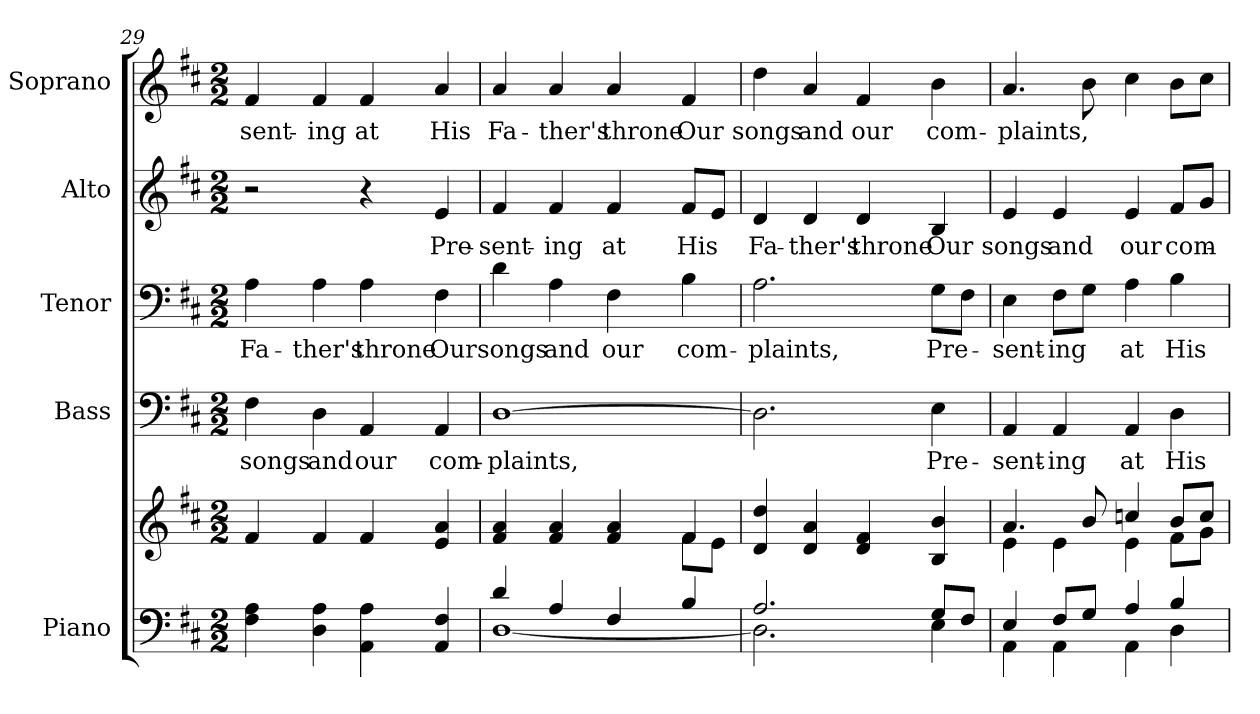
**kern	**kern	**kern	**text	**kern	**text	**kern	**text	**kern	**text
*part5	*part5	*part4	*part4	*part3	*part3	*part2	*part2	*part1	*part1
*staff6	*staff5	*staff4	*staff4	*staff3	*staff3	*staff2	*staff2	*staff1	*staff1
*I"Piano	*	*I"Bass	*	*I"Tenor	*	*I"Alto	*	*I"Soprano	*
*I'Pno.	*	*I'B.	*	*I'T.	*	*I'A.	*	*I'S.	*
*clefF4	*clefG2	*clefF4	*	*clefF4	*	*clefG2	*	*clefG2	*
*k[f#c#]	*k[f#c#]	*k[f#c#]	*	*k[f#c#]	*	*k[f#c#]	*	*k[f#c#]	*
*D:	*D:	*D:	*	*D:	*	*D:	*	*D:	*
*M2/2	*M2/2	*M2/2	*	*M2/2	*	*M2/2	*	*M2/2	*
=29	=29	=29	=29	=29	=29	=29	=29	=29	=29
!	!	!	!LO:LY:b:color=#000000	!	!	!	!	!	!
!	!	!	!	!	!LO:LY:b:color=#000000	!	!	!	!
!	!	!	!	!	!	!	!	!	!LO:LY:b:color=#000000
4F#i\ 4Ai	4f#i/	4F#i\	songs	4Ai\	Fa-	2r	.	4f#i/	-sent-
!	!	!	!LO:LY:b:color=#000000	!	!	!	!	!	!
!	!	!	!	!	!LO:LY:b:color=#000000	!	!	!	!
!	!	!	!	!	!	!	!	!	!LO:LY:b:color=#000000
4Di\ 4Ai	4f#i/	4Di\	and	4Ai\	-ther's	.	.	4f#i/	-ing
!	!	!	!LO:LY:b:color=#000000	!	!	!	!	!	!
!	!	!	!	!	!LO:LY:b:color=#000000	!	!	!	!
!	!	!	!	!	!	!	!	!	!LO:LY:b:color=#000000
4AAi\ 4Ai	4f#i/	4AAi/	our	4Ai\	throne	4r	.	4f#i/	at
!	!	!	!LO:LY:b:color=#000000	!	!	!	!	!	!
!	!	!	!	!	!LO:LY:b:color=#000000	!	!	!	!
!	!	!	!	!	!	!	!LO:LY:b:color=#000000	!	!
!	!	!	!	!	!	!	!	!	!LO:LY:b:color=#000000
4AAi/ 4F#i	4ei/ 4ai	4AAi/	com-	4F#i\	Our	4ei/	Pre-	4ai/	His
!!LO:PB:g=z
=30	=30	=30	=30	=30	=30	=30	=30	=30	=30
*^	*^	*	*	*	*	*	*	*	*
!	!	!	!	!	!LO:LY:b:color=#000000	!	!	!	!	!	!
!	!	!	!	!	!	!	!LO:LY:b:color=#000000	!	!	!	!
!	!	!	!	!	!	!	!	!	!LO:LY:b:color=#000000	!	!
!	!	!	!	!	!	!	!	!	!	!	!LO:LY:b:color=#000000
4di/	[<1Di	4f#i/ 4ai	2ryy	[>1Di	-plaints,	4di\	songs	4f#i/	-sent-	4ai/	Fa-
!	!	!	!	!	!	!	!LO:LY:b:color=#000000	!	!	!	!
!	!	!	!	!	!	!	!	!	!LO:LY:b:color=#000000	!	!
!	!	!	!	!	!	!	!	!	!	!	!LO:LY:b:color=#000000
4Ai/	.	4f#i/ 4ai	.	.	.	4Ai\	and	4f#i/	-ing	4ai/	-ther's
!	!	!	!	!	!	!	!LO:LY:b:color=#000000	!	!	!	!
!	!	!	!	!	!	!	!	!	!LO:LY:b:color=#000000	!	!
!	!	!	!	!	!	!	!	!	!	!	!LO:LY:b:color=#000000
4F#i/	.	4f#i/ 4ai	4ryy	.	.	4F#i\	our	4f#i/	at	4ai/	throne
!	!	!	!	!	!	!	!LO:LY:b:color=#000000	!	!	!	!
!	!	!	!	!	!	!	!	!	!LO:LY:b:color=#000000	!	!
!	!	!	!	!	!	!	!	!	!	!	!LO:LY:b:color=#000000
4Bi/	.	4f#i/	8f#i\L	.	.	4Bi\	com-	8f#i/L	His	4f#i/	Our
.	.	.	8ei\J	.	.	.	.	8ei/J	.	.	.
*	*	*v	*v	*	*	*	*	*	*	*	*
=31	=31	=31	=31	=31	=31	=31	=31	=31	=31	=31
*	*	*^	*	*	*	*	*	*	*	*
!	!	!	!	!	!	!	!LO:LY:b:color=#000000	!	!	!	!
*	*	*v	*v	*	*	*	*	*	*	*	*
*	*	*^	*	*	*	*	*	*	*	*
!	!	!	!	!	!	!	!	!	!LO:LY:b:color=#000000	!	!
*	*	*v	*v	*	*	*	*	*	*	*	*
*	*	*^	*	*	*	*	*	*	*	*
!	!	!	!	!	!	!	!	!	!	!	!LO:LY:b:color=#000000
*	*	*v	*v	*	*	*	*	*	*	*	*
2.Ai/	2.Di\]	4di/ 4ddi	2.Di\]	.	2.Ai\	-plaints,	4di/	Fa-	4ddi\	songs
!	!	!	!	!	!	!	!	!LO:LY:b:color=#000000	!	!
!	!	!	!	!	!	!	!	!	!	!LO:LY:b:color=#000000
.	.	4di/ 4ai	.	.	.	.	4di/	-ther's	4ai/	and
!	!	!	!	!	!	!	!	!LO:LY:b:color=#000000	!	!
!	!	!	!	!	!	!	!	!	!	!LO:LY:b:color=#000000
.	.	4di/ 4f#i	.	.	.	.	4di/	throne	4f#i/	our
!	!	!	!	!LO:LY:b:color=#000000	!	!	!	!	!	!
!	!	!	!	!	!	!LO:LY:b:color=#000000	!	!	!	!
!	!	!	!	!	!	!	!	!LO:LY:b:color=#000000	!	!
!	!	!	!	!	!	!	!	!	!	!LO:LY:b:color=#000000
8Gi/L	4Ei\	4Bi/ 4bi	4Ei\	Pre-	8Gi\L	Pre-	4Bi/	Our	4bi\	com-
8F#i/J	.	.	.	.	8F#i\J	.	.	.	.	.
=32	=32	=32	=32	=32	=32	=32	=32	=32	=32	=32
*	*	*^	*	*	*	*	*	*	*	*
!	!	!	!	!	!LO:LY:b:color=#000000	!	!	!	!	!	!
!	!	!	!	!	!	!	!LO:LY:b:color=#000000	!	!	!	!
!	!	!	!	!	!	!	!	!	!LO:LY:b:color=#000000	!	!
!	!	!	!	!	!	!	!	!	!	!	!LO:LY:b:color=#000000
4Ei/	4AAi\	4.ai/	4ei\	4AAi/	-sent-	4Ei\	-sent-	4ei/	songs	4.ai/	-plaints,
!	!	!	!	!	!LO:LY:b:color=#000000	!	!	!	!	!	!
!	!	!	!	!	!	!	!LO:LY:b:color=#000000	!	!	!	!
!	!	!	!	!	!	!	!	!	!LO:LY:b:color=#000000	!	!
8F#i/L	4AAi\	.	4ei\	4AAi/	-ing	8F#i\L	-ing	4ei/	and	.	.
8Gi/J	.	8bi/	.	.	.	8Gi\J	.	.	.	8bi\	.
!	!	!	!	!	!LO:LY:b:color=#000000	!	!	!	!	!	!
!	!	!	!	!	!	!	!LO:LY:b:color=#000000	!	!	!	!
!	!	!	!	!	!	!	!	!	!LO:LY:b:color=#000000	!	!
4Ai/	4AAi\	4ccni/	4ei\	4AAi/	at	4Ai\	at	4ei/	our	4cc#i\	.
!	!	!	!	!	!LO:LY:b:color=#000000	!	!	!	!	!	!
!	!	!	!	!	!	!	!LO:LY:b:color=#000000	!	!	!	!
!	!	!	!	!	!	!	!	!	!LO:LY:b:color=#000000	!	!
4Bi/	4Di\	8bi/L	8f#i\L	4Di\	His	4Bi\	His	8f#i/L	com-	8bi\L	.
.	.	8cci/J	8gi\J	.	.	.	.	8gi/J	.	8cc#i\J	.
*v	*v	*	*	*	*	*	*	*	*	*	*
*	*v	*v	*	*	*	*	*	*	*	*
=	=	=	=	=	=	=	=	=	=
*-	*-	*-	*-	*-	*-	*-	*-	*-	*-
